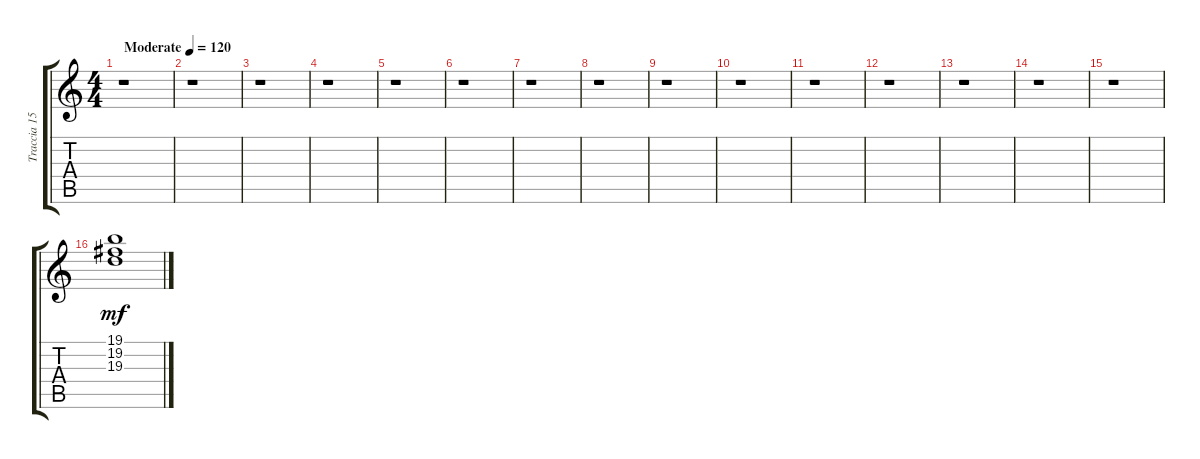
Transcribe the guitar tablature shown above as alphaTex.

\track ("Traccia 15" "Traccia 15") {instrument electricgrandpiano}
\staff {score tabs}
\tuning (E4 B3 G3 D3 A2 E2) {hide}
\ts (4 4)
\tempo (120 "Moderate")
\clef g2
\ks c
r.1{dy mf instrument electricgrandpiano} |
r.1 |
r.1 |
r.1 |
r.1 |
r.1 |
r.1 |
r.1 |
r.1 |
r.1 |
r.1 |
r.1 |
r.1 |
r.1 |
r.1 |
(19.1 19.2 19.3).1{volume 3}
